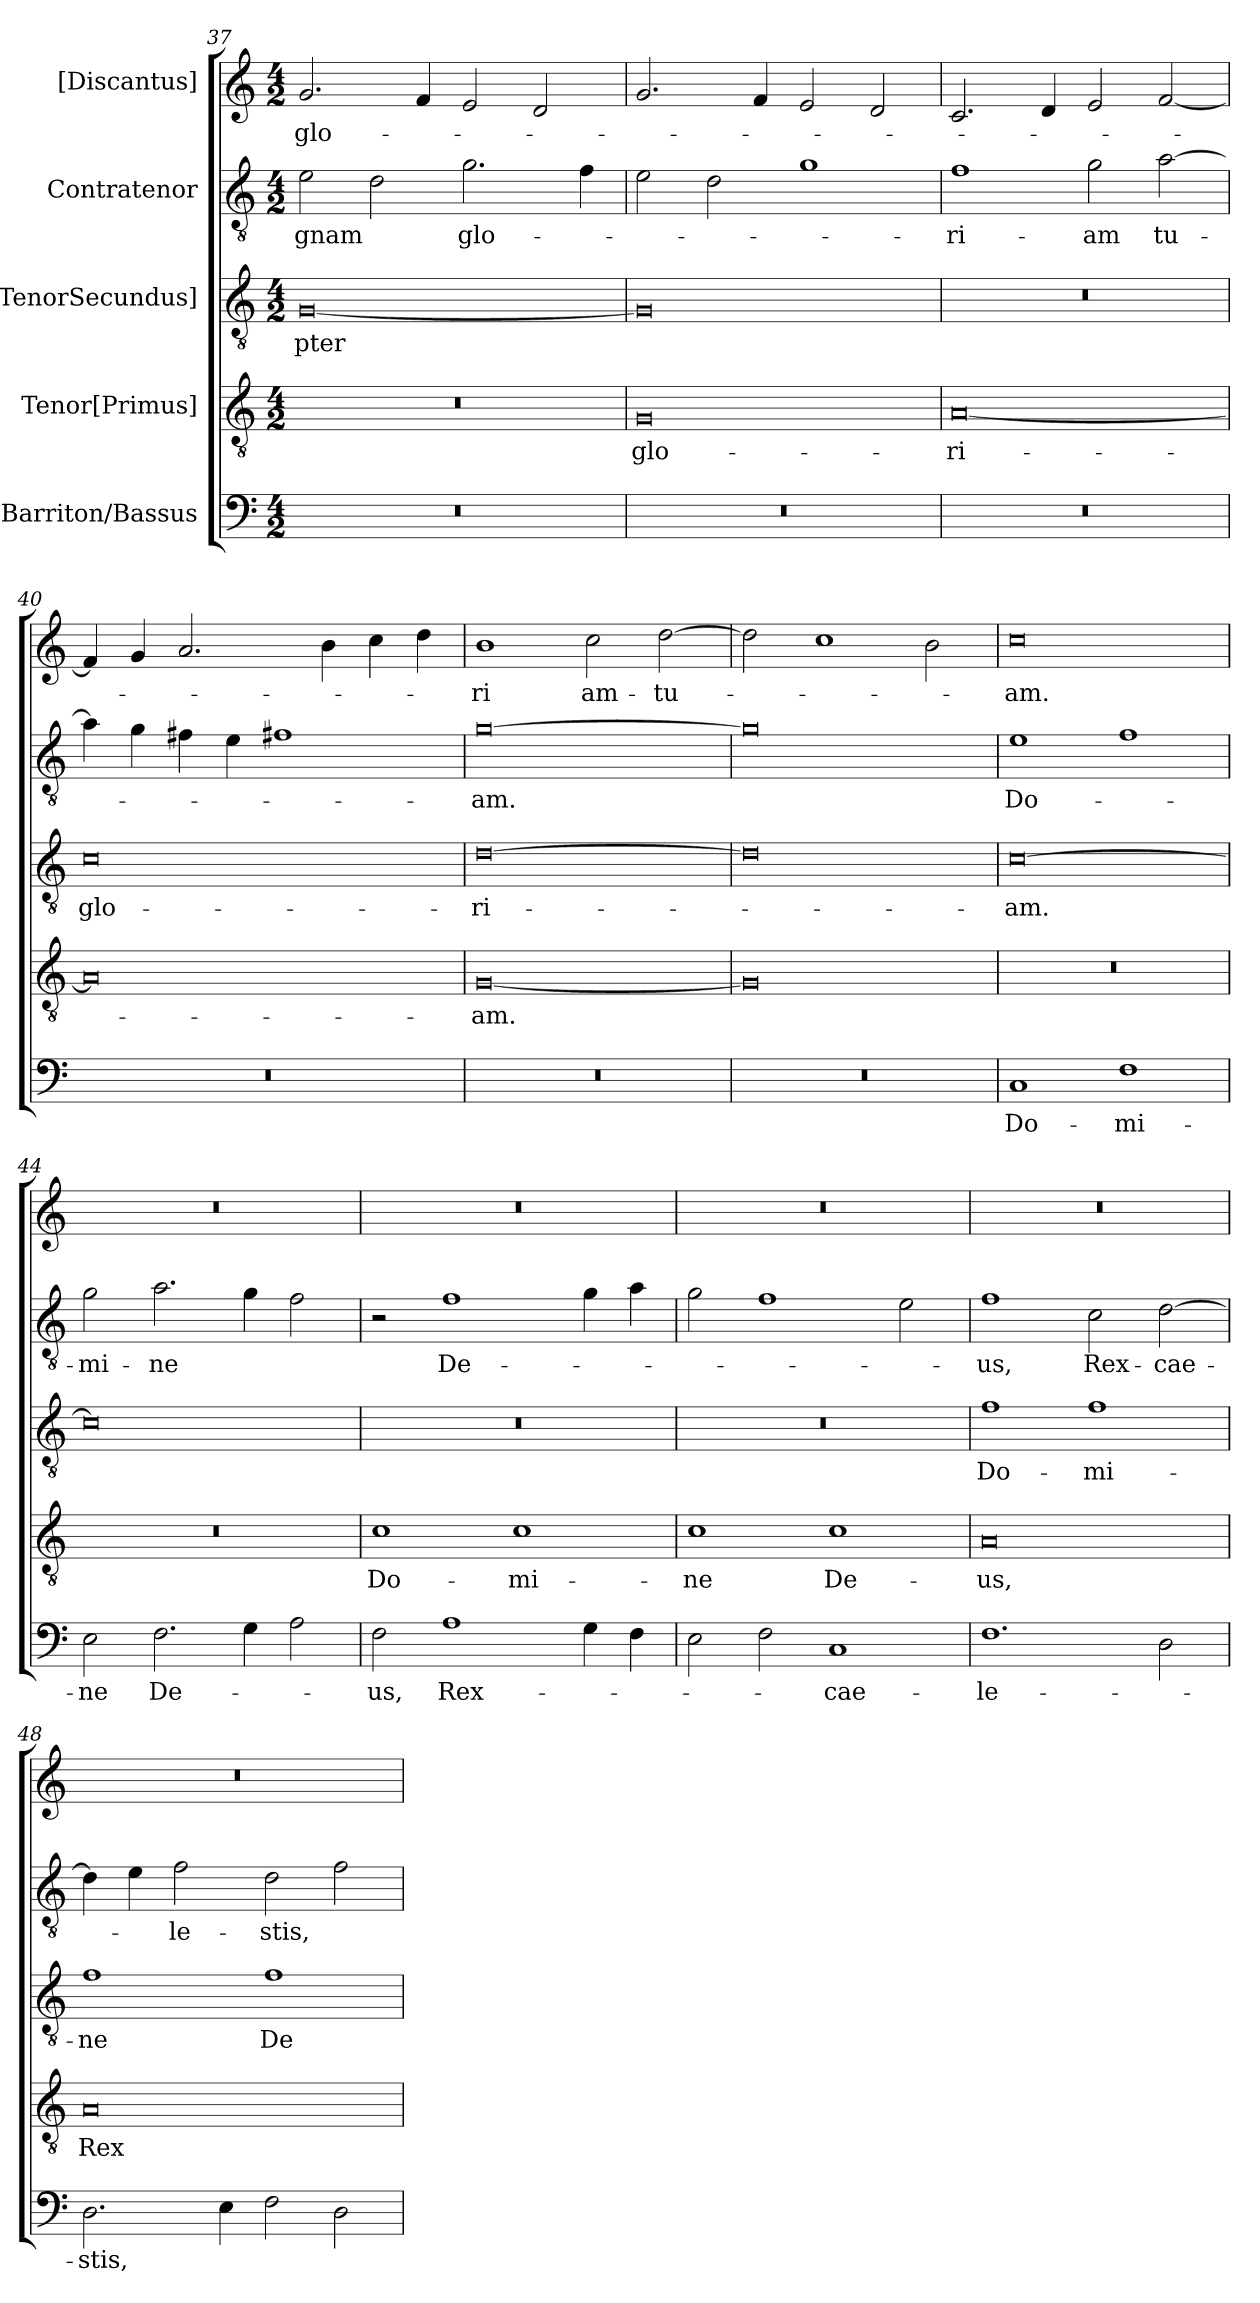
**kern	**text	**kern	**text	**kern	**text	**kern	**text	**kern	**text
*part5	*part5	*part4	*part4	*part3	*part3	*part2	*part2	*part1	*part1
*staff5	*staff5	*staff4	*staff4	*staff3	*staff3	*staff2	*staff2	*staff1	*staff1
*I"Barriton/Bassus	*	*I"Tenor[Primus]	*	*I"[TenorSecundus]	*	*I"Contratenor	*	*I"[Discantus]	*
*clefF4	*	*clefGv2	*	*clefGv2	*	*clefGv2	*	*clefG2	*
*k[]	*	*k[]	*	*k[]	*	*k[]	*	*k[]	*
*M4/2	*	*M4/2	*	*M4/2	*	*M4/2	*	*M4/2	*
=37	=37	=37	=37	=37	=37	=37	=37	=37	=37
0r	.	0r	.	[0G/	-pter	2e\	-gnam	2.g/	glo-
.	.	.	.	.	.	2d\	.	.	.
.	.	.	.	.	.	.	.	4f/	.
.	.	.	.	.	.	2.g\	glo-	2e/	.
.	.	.	.	.	.	.	.	2d/	.
.	.	.	.	.	.	4f\	.	.	.
=38	=38	=38	=38	=38	=38	=38	=38	=38	=38
0r	.	0G/	glo-	0G/]	.	2e\	.	2.g/	.
.	.	.	.	.	.	2d\	.	.	.
.	.	.	.	.	.	.	.	4f/	.
.	.	.	.	.	.	1g\	.	2e/	.
.	.	.	.	.	.	.	.	2d/	.
=39	=39	=39	=39	=39	=39	=39	=39	=39	=39
0r	.	[0A/	-ri-	0r	.	1f\	-ri-	2.c/	.
.	.	.	.	.	.	.	.	4d/	.
.	.	.	.	.	.	2g\	-am	2e/	.
.	.	.	.	.	.	[2a\	tu-	[2f/	.
=40	=40	=40	=40	=40	=40	=40	=40	=40	=40
0r	.	0A/]	.	0c\	glo-	4a\]	.	4f/]	.
.	.	.	.	.	.	4g\	.	4g/	.
.	.	.	.	.	.	4f#X\	.	2.a/	.
.	.	.	.	.	.	4e\	.	.	.
.	.	.	.	.	.	1f#X\	.	.	.
.	.	.	.	.	.	.	.	4b\	.
.	.	.	.	.	.	.	.	4cc\	.
.	.	.	.	.	.	.	.	4dd\	.
=41	=41	=41	=41	=41	=41	=41	=41	=41	=41
0r	.	[0G/	-am.	[0d\	-ri-	[0g\	-am.	1b\	-ri
.	.	.	.	.	.	.	.	2cc\	am-
.	.	.	.	.	.	.	.	[2dd\	tu-
=42	=42	=42	=42	=42	=42	=42	=42	=42	=42
0r	.	0G/]	.	0d\]	.	0g\]	.	2dd\]	.
.	.	.	.	.	.	.	.	1cc\	.
.	.	.	.	.	.	.	.	2b\	.
=43	=43	=43	=43	=43	=43	=43	=43	=43	=43
1C/	Do-	0r	.	[0c\	-am.	1e\	Do-	0cc\	-am.
1F\	-mi-	.	.	.	.	1f\	.	.	.
=44	=44	=44	=44	=44	=44	=44	=44	=44	=44
2E\	-ne	0r	.	0c\]	.	2g\	-mi-	0r	.
2.F\	De-	.	.	.	.	2.a\	-ne	.	.
4G\	.	.	.	.	.	4g\	.	.	.
2A\	.	.	.	.	.	2f\	.	.	.
=45	=45	=45	=45	=45	=45	=45	=45	=45	=45
2F\	-us,	1c\	Do-	0r	.	2r	.	0r	.
1A\	Rex-	.	.	.	.	1f\	De-	.	.
.	.	1c\	-mi-	.	.	.	.	.	.
4G\	.	.	.	.	.	4g\	.	.	.
4F\	.	.	.	.	.	4a\	.	.	.
=46	=46	=46	=46	=46	=46	=46	=46	=46	=46
2E\	.	1c\	-ne	0r	.	2g\	.	0r	.
2F\	.	.	.	.	.	1f\	.	.	.
1C/	cae-	1c\	De-	.	.	.	.	.	.
.	.	.	.	.	.	2e\	.	.	.
=47	=47	=47	=47	=47	=47	=47	=47	=47	=47
1.F\	-le-	0A/	-us,	1f\	Do-	1f\	-us,	0r	.
.	.	.	.	1f\	-mi-	2c\	Rex-	.	.
2D\	.	.	.	.	.	[2d\	cae-	.	.
=48	=48	=48	=48	=48	=48	=48	=48	=48	=48
2.D\	-stis,	0A/	Rex-	1f\	-ne	4d\]	.	0r	.
.	.	.	.	.	.	4e\	.	.	.
.	.	.	.	.	.	2f\	-le-	.	.
4E\	.	.	.	.	.	.	.	.	.
2F\	.	.	.	1f\	De-	2d\	-stis,	.	.
2D\	.	.	.	.	.	2f\	.	.	.
=	=	=	=	=	=	=	=	=	=
*-	*-	*-	*-	*-	*-	*-	*-	*-	*-
